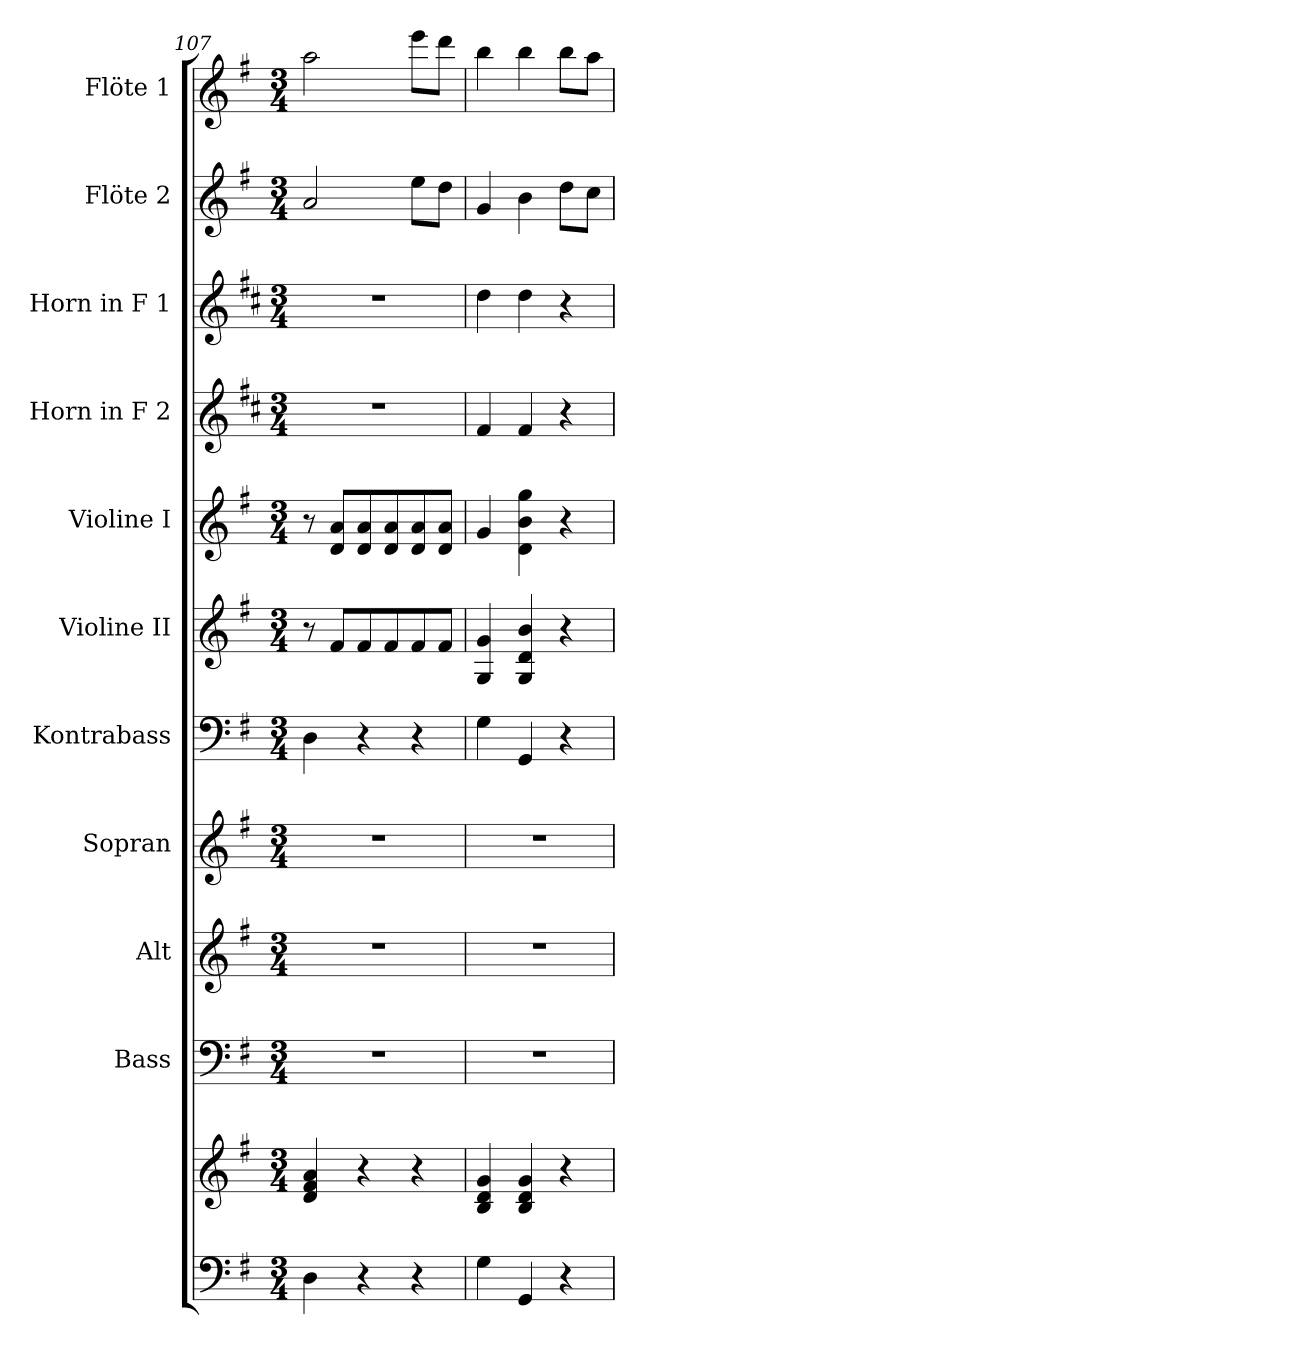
**kern	**kern	**kern	**kern	**kern	**kern	**kern	**kern	**kern	**kern	**kern	**kern
*part11	*part11	*part10	*part9	*part8	*part7	*part6	*part5	*part4	*part3	*part2	*part1
*staff12	*staff11	*staff10	*staff9	*staff8	*staff7	*staff6	*staff5	*staff4	*staff3	*staff2	*staff1
*	*	*I"Bass	*I"Alt	*I"Sopran	*I"Kontrabass	*I"Violine II	*I"Violine I	*I"Horn in F 2	*I"Horn in F 1	*I"Flöte 2	*I"Flöte 1
*	*	*I'B.	*I'A.	*I'S.	*I'Kb.	*I'Vl. II	*I'Vl. I	*	*	*I'Fl. 2	*I'Fl. 1
*clefF4	*clefG2	*clefF4	*clefG2	*clefG2	*clefF4	*clefG2	*clefG2	*clefG2	*clefG2	*clefG2	*clefG2
*	*	*	*	*	*ITrd7c12	*	*	*ITrd4c7	*ITrd4c7	*	*
*k[f#]	*k[f#]	*k[f#]	*k[f#]	*k[f#]	*k[f#]	*k[f#]	*k[f#]	*k[f#]	*k[f#]	*k[f#]	*k[f#]
*G:	*G:	*G:	*G:	*G:	*G:	*G:	*G:	*G:	*G:	*G:	*G:
*M3/4	*M3/4	*M3/4	*M3/4	*M3/4	*M3/4	*M3/4	*M3/4	*M3/4	*M3/4	*M3/4	*M3/4
=107	=107	=107	=107	=107	=107	=107	=107	=107	=107	=107	=107
4D\	4d/ 4f#/ 4a/	2.r	2.r	2.r	4DD\	8r	8r	2.r	2.r	2a/	2aa\
.	.	.	.	.	.	8f#/L	8d/ 8a/L	.	.	.	.
4r	4r	.	.	.	4r	8f#/	8d/ 8a/	.	.	.	.
.	.	.	.	.	.	8f#/	8d/ 8a/	.	.	.	.
4r	4r	.	.	.	4r	8f#/	8d/ 8a/	.	.	8ee\L	8eee\L
.	.	.	.	.	.	8f#/J	8d/ 8a/J	.	.	8dd\J	8ddd\J
=108	=108	=108	=108	=108	=108	=108	=108	=108	=108	=108	=108
4G\	4B/ 4d/ 4g/	2.r	2.r	2.r	4GG\	4G/ 4g/	4g/	4B/	4g\	4g/	4bb\
4GG/	4B/ 4d/ 4g/	.	.	.	4GGG/	4G/ 4d/ 4b/	4d\ 4b\ 4gg\	4B/	4g\	4b\	4bb\
4r	4r	.	.	.	4r	4r	4r	4r	4r	8dd\L	8bb\L
.	.	.	.	.	.	.	.	.	.	8cc\J	8aa\J
=	=	=	=	=	=	=	=	=	=	=	=
*-	*-	*-	*-	*-	*-	*-	*-	*-	*-	*-	*-
